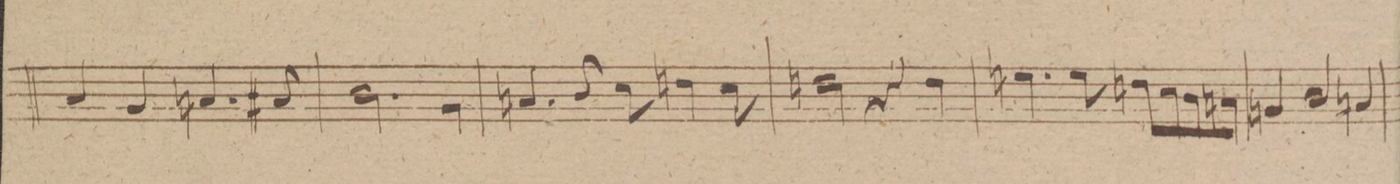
**kern	**dynam
*I"Trombone Tenore.	*
*clefC4	*
*k[f#c#g#d#]	*
*met(c)	*
*M4/4	*
4G#/	.
4F#/	.
4.G/	.
8G#X/	.
=243	=243
2.A\	.
4F#\	.
=244	=244
4.Gn/	.
8A/	.
8B\	.
4cn\	.
8B\	.
=245	=245
2cn\	.
4r	.
4c\	.
=246	=246
4.dn\	.
8d\	.
8cn\L	.
8B\	.
8A\	.
8Gn\J	.
=247	=247
4Fn/	.
2A/	.
4Gn/	.
=248	=248
*-	*-
